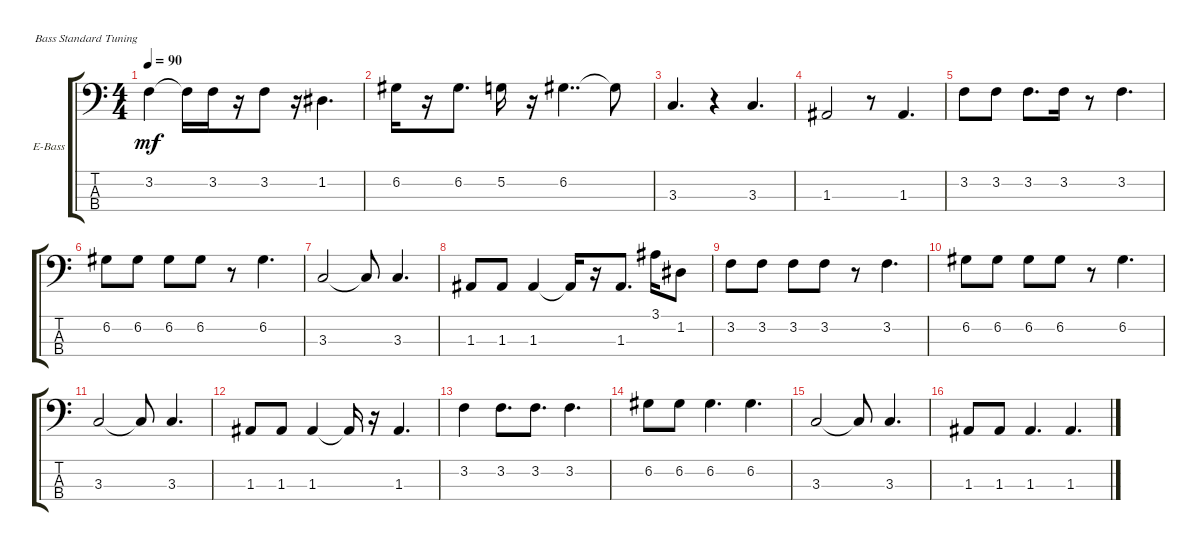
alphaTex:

\defaultSystemsLayout 4
\bracketExtendMode groupsimilarinstruments
\firstSystemTrackNameOrientation horizontal
\otherSystemsTrackNameOrientation horizontal
\track ("Electric Bass" "E-Bass") {instrument electricbassfinger}
\staff {score tabs}
\tuning (G2 D2 A1 E1)
\ts (4 4)
\tempo 90
\clef f4
\ks c
3.2.4{dy mf} 3.2{t}.16 3.2.16 r.16 3.2.8 r.16 1.2.4{d} |
6.2.16 r.16 6.2.8{d} 5.2.16 r.16 6.2.4{dd} 6.2{t}.8 |
3.3.4{d} r.4 3.3.4{d} |
1.3.2 r.8 1.3.4{d} |
\scale
0.0771265 3.2.8 3.2.8 3.2.8{d} 3.2.16 r.8 3.2.4{d} |
\scale
0.350059 6.2.8 6.2.8 6.2.8 6.2.8 r.8 6.2.4{d} |
\scale
0.192845 3.3.2 3.3{t}.8 3.3.4{d} |
\scale
0.378862 1.3.8 1.3.8 1.3.4 1.3{t}.16 r.16 1.3.8{d} 3.1.16 1.2.8 |
\scale
0.0986219 3.2.8 3.2.8 3.2.8 3.2.8 r.8 3.2.4{d} |
\scale
0.163414 6.2.8 6.2.8 6.2.8 6.2.8 r.8 6.2.4{d} |
\scale
0.262379 3.3.2 3.3{t}.8 3.3.4{d} |
\scale
0.296561 1.3.8 1.3.8 1.3.4 1.3{t}.16 r.16 1.3.4{d} |
\scale
0.267819 3.2.4 3.2.8{d} 3.2.8{d} 3.2.4{d} |
\scale
0.0342683 6.2.8 6.2.8 6.2.4{d} 6.2.4{d} |
\scale
0.468094 3.3.2 3.3{t}.8 3.3.4{d} |
\scale
0.229711 1.3.8 1.3.8 1.3.4{d} 1.3.4{d}
